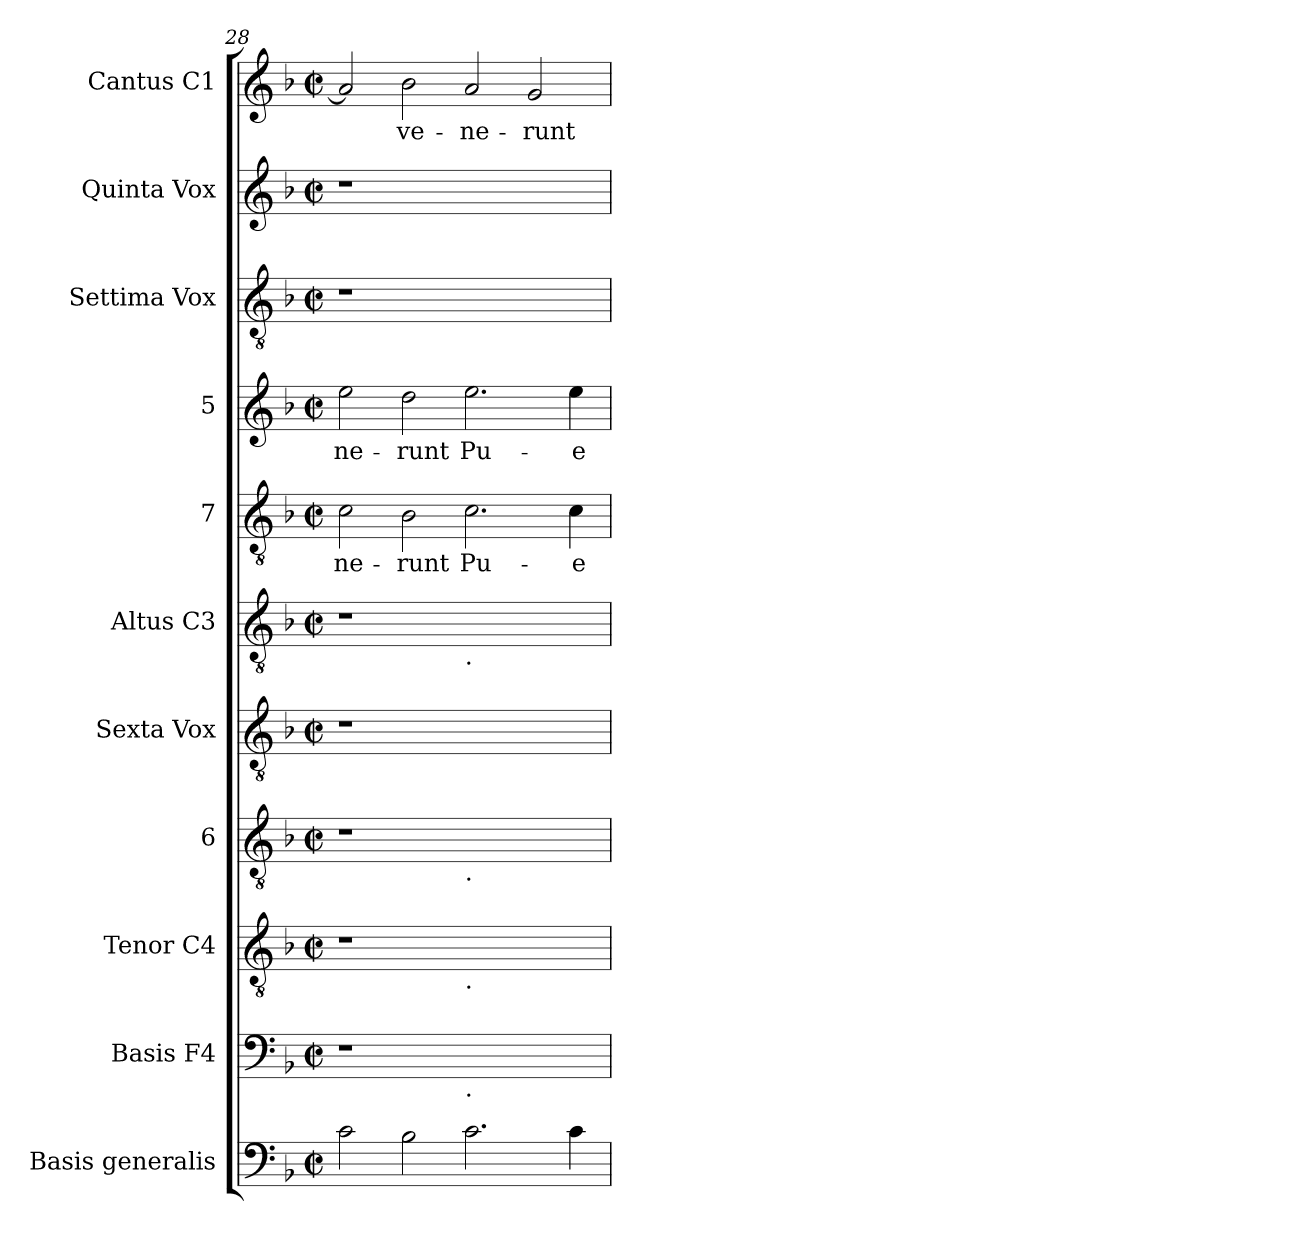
**kern	**text	**kern	**kern	**kern	**kern	**kern	**kern	**text	**kern	**text	**kern	**kern	**kern	**text
*part11	*part11	*part10	*part9	*part8	*part7	*part6	*part5	*part5	*part4	*part4	*part3	*part2	*part1	*part1
*staff11	*staff11	*staff10	*staff9	*staff8	*staff7	*staff6	*staff5	*staff5	*staff4	*staff4	*staff3	*staff2	*staff1	*staff1
*I"Basis  generalis	*	*I"Basis  F4	*I"Tenor  C4	*I"6	*I"Sexta  Vox	*I"Altus  C3	*I"7	*	*I"5	*	*I"Settima  Vox	*I"Quinta  Vox	*I"Cantus  C1	*
*	*	*I'B	*I'T	*	*	*I'A	*	*	*	*	*	*	*I'C	*
!!LO:PB:g=z
*clefF4	*	*clefF4	*clefGv2	*clefGv2	*clefGv2	*clefGv2	*clefGv2	*	*clefG2	*	*clefGv2	*clefG2	*clefG2	*
*k[b-]	*	*k[b-]	*k[b-]	*k[b-]	*k[b-]	*k[b-]	*k[b-]	*	*k[b-]	*	*k[b-]	*k[b-]	*k[b-]	*
*F:	*	*F:	*F:	*F:	*F:	*F:	*F:	*	*F:	*	*F:	*F:	*F:	*
*M2/2	*	*M2/2	*M2/2	*M2/2	*M2/2	*M2/2	*M2/2	*	*M2/2	*	*M2/2	*M2/2	*M2/2	*
*met(c|)	*	*met(c|)	*met(c|)	*met(c|)	*met(c|)	*met(c|)	*met(c|)	*	*met(c|)	*	*met(c|)	*met(c|)	*met(c|)	*
=28	=28	=28	=28	=28	=28	=28	=28	=28	=28	=28	=28	=28	=28	=28
!	!LO:LY:a:cj	!	!	!	!	!	!	!LO:LY:b:cj	!	!LO:LY:b:cj	!	!	!	!LO:LY:b:cj
2c\	.	1r	1r	1r	1r	1r	2c\	-ne-	2ee\	-ne-	1r	1r	2a/]	--
!	!LO:LY:a:cj	!	!	!	!	!	!	!LO:LY:b:cj	!	!LO:LY:b:cj	!	!	!	!LO:LY:b:cj
2B-\	.	.	.	.	.	.	2B-\	-runt	2dd\	-runt	.	.	2b-\	-ve-
!	!	!	!	!	!	!LO:TX:b:t=.	!	!	!	!	!	!	!	!
!	!	!	!	!LO:TX:b:t=.	!	!	!	!	!	!	!	!	!	!
!	!	!	!LO:TX:b:t=.	!	!	!	!	!	!	!	!	!	!	!
!	!	!LO:TX:b:t=.	!	!	!	!	!	!	!	!	!	!	!	!
!	!LO:LY:a:cj	!	!	!	!	!	!	!LO:LY:b:cj	!	!LO:LY:b:cj	!	!	!	!LO:LY:b:cj
2.c\	.	1ryy	1ryy	1ryy	1ryy	1ryy	2.c\	Pu-	2.ee\	Pu-	1ryy	1ryy	2a/	-ne-
!	!	!	!	!	!	!	!	!	!	!	!	!	!	!LO:LY:b:cj
.	.	.	.	.	.	.	.	.	.	.	.	.	2g/	-runt
!	!LO:LY:a:cj	!	!	!	!	!	!	!LO:LY:b:cj	!	!LO:LY:b:cj	!	!	!	!
4c\	.	.	.	.	.	.	4c\	-e-	4ee\	-e-	.	.	.	.
=	=	=	=	=	=	=	=	=	=	=	=	=	=	=
*-	*-	*-	*-	*-	*-	*-	*-	*-	*-	*-	*-	*-	*-	*-
